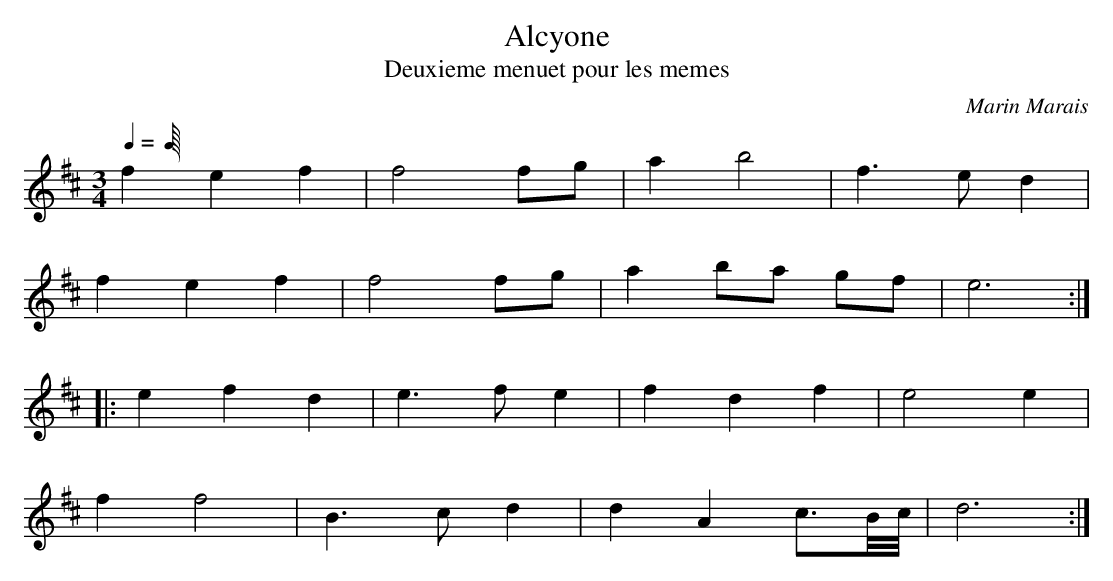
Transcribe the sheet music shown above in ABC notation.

X:1
T:Alcyone
T:Deuxieme menuet pour les memes
C:Marin Marais
M:3/4
L:1/4
Q:C4=60
K:D
f e f | f2 f/g/ | a b2 | f>e d |
f e f | f2 f/g/ | a b/a/ g/f/ | e3 :|
|: e f d | e>f e | f d f | e2 e |
f f2 | B>c d | d A c3/4B/8c/8 | d3 :|


---
